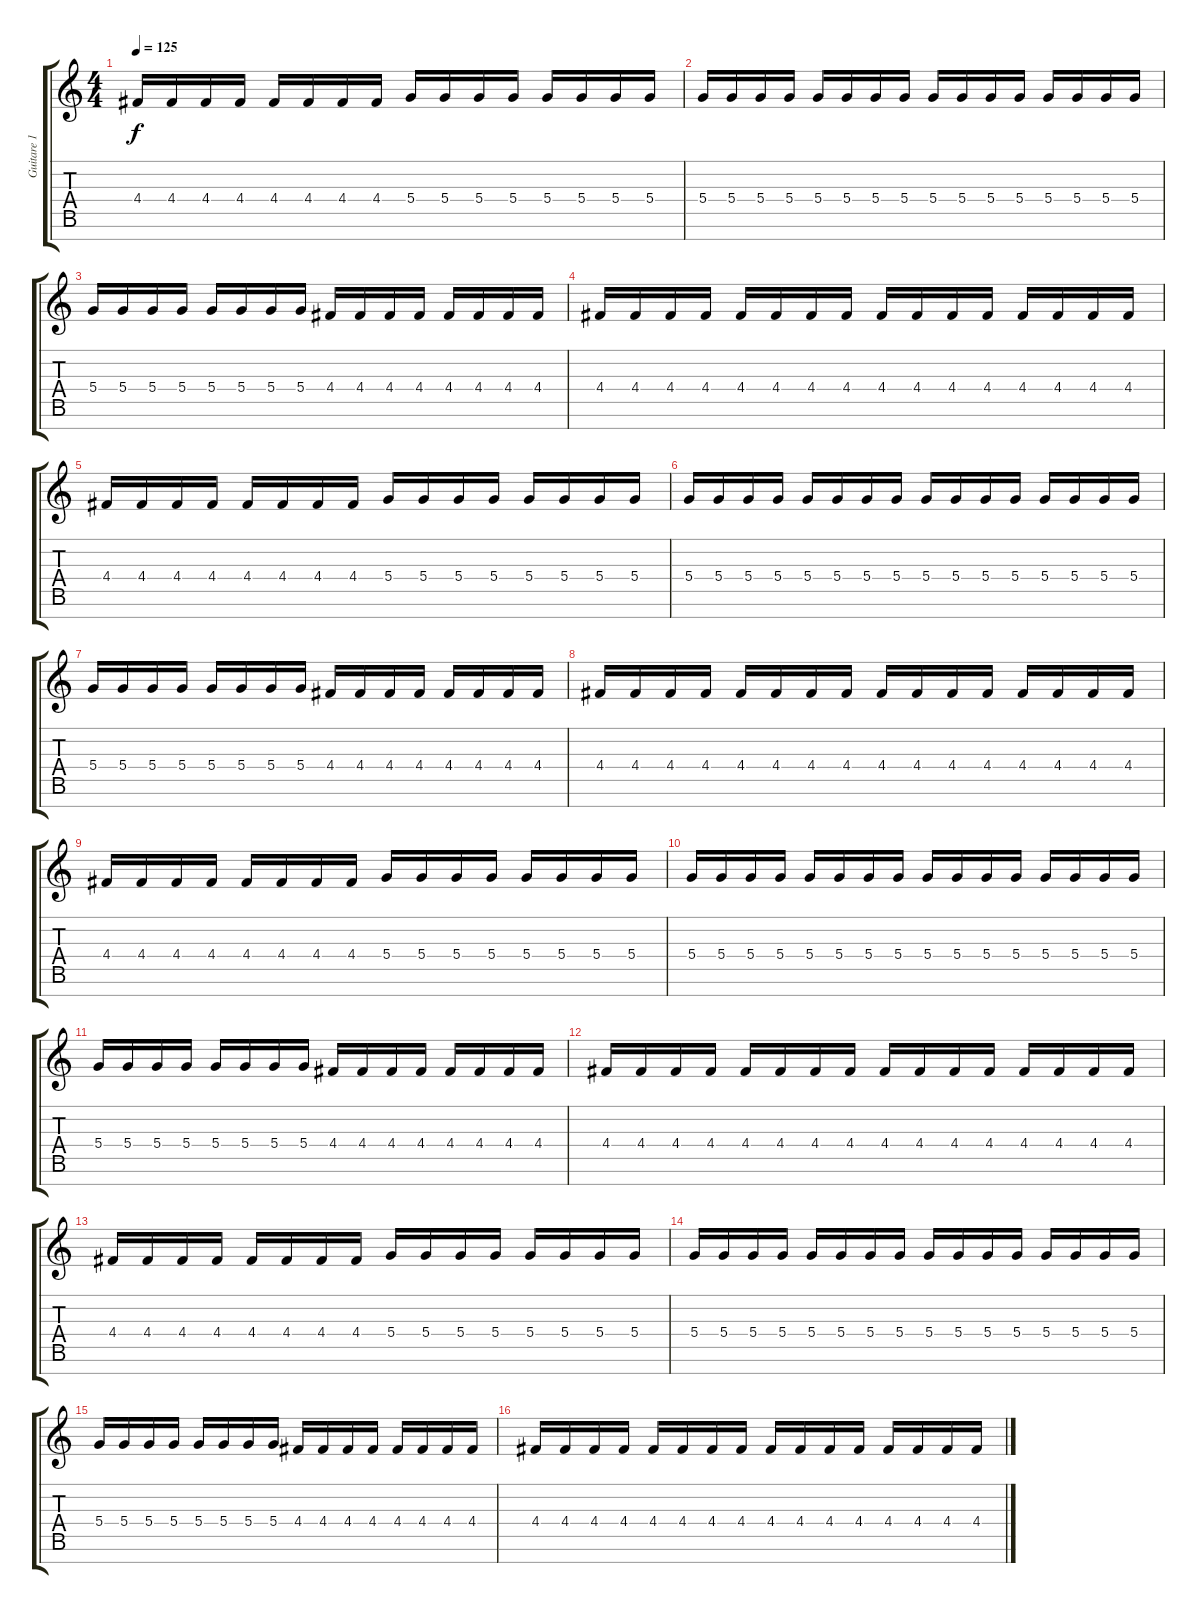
\track ("Guitare 1" "Guitare 1") {instrument distortionguitar}
\staff {score tabs}
\tuning (E4 B3 G3 D3 A2 E2 B1) {hide}
\ts (4 4)
\tempo 125
\clef g2
\ks c
4.4.16{dy f} 4.4.16 4.4.16 4.4.16 4.4.16 4.4.16 4.4.16 4.4.16 5.4.16 5.4.16 5.4.16 5.4.16 5.4.16 5.4.16 5.4.16 5.4.16 |
5.4.16 5.4.16 5.4.16 5.4.16 5.4.16 5.4.16 5.4.16 5.4.16 5.4.16 5.4.16 5.4.16 5.4.16 5.4.16 5.4.16 5.4.16 5.4.16 |
5.4.16 5.4.16 5.4.16 5.4.16 5.4.16 5.4.16 5.4.16 5.4.16 4.4.16 4.4.16 4.4.16 4.4.16 4.4.16 4.4.16 4.4.16 4.4.16 |
4.4.16 4.4.16 4.4.16 4.4.16 4.4.16 4.4.16 4.4.16 4.4.16 4.4.16 4.4.16 4.4.16 4.4.16 4.4.16 4.4.16 4.4.16 4.4.16 |
4.4.16 4.4.16 4.4.16 4.4.16 4.4.16 4.4.16 4.4.16 4.4.16 5.4.16 5.4.16 5.4.16 5.4.16 5.4.16 5.4.16 5.4.16 5.4.16 |
5.4.16 5.4.16 5.4.16 5.4.16 5.4.16 5.4.16 5.4.16 5.4.16 5.4.16 5.4.16 5.4.16 5.4.16 5.4.16 5.4.16 5.4.16 5.4.16 |
5.4.16 5.4.16 5.4.16 5.4.16 5.4.16 5.4.16 5.4.16 5.4.16 4.4.16 4.4.16 4.4.16 4.4.16 4.4.16 4.4.16 4.4.16 4.4.16 |
4.4.16 4.4.16 4.4.16 4.4.16 4.4.16 4.4.16 4.4.16 4.4.16 4.4.16 4.4.16 4.4.16 4.4.16 4.4.16 4.4.16 4.4.16 4.4.16 |
4.4.16 4.4.16 4.4.16 4.4.16 4.4.16 4.4.16 4.4.16 4.4.16 5.4.16 5.4.16 5.4.16 5.4.16 5.4.16 5.4.16 5.4.16 5.4.16 |
5.4.16 5.4.16 5.4.16 5.4.16 5.4.16 5.4.16 5.4.16 5.4.16 5.4.16 5.4.16 5.4.16 5.4.16 5.4.16 5.4.16 5.4.16 5.4.16 |
5.4.16 5.4.16 5.4.16 5.4.16 5.4.16 5.4.16 5.4.16 5.4.16 4.4.16 4.4.16 4.4.16 4.4.16 4.4.16 4.4.16 4.4.16 4.4.16 |
4.4.16 4.4.16 4.4.16 4.4.16 4.4.16 4.4.16 4.4.16 4.4.16 4.4.16 4.4.16 4.4.16 4.4.16 4.4.16 4.4.16 4.4.16 4.4.16 |
4.4.16 4.4.16 4.4.16 4.4.16 4.4.16 4.4.16 4.4.16 4.4.16 5.4.16 5.4.16 5.4.16 5.4.16 5.4.16 5.4.16 5.4.16 5.4.16 |
5.4.16 5.4.16 5.4.16 5.4.16 5.4.16 5.4.16 5.4.16 5.4.16 5.4.16 5.4.16 5.4.16 5.4.16 5.4.16 5.4.16 5.4.16 5.4.16 |
5.4.16 5.4.16 5.4.16 5.4.16 5.4.16 5.4.16 5.4.16 5.4.16 4.4.16 4.4.16 4.4.16 4.4.16 4.4.16 4.4.16 4.4.16 4.4.16 |
4.4.16 4.4.16 4.4.16 4.4.16 4.4.16 4.4.16 4.4.16 4.4.16 4.4.16 4.4.16 4.4.16 4.4.16 4.4.16 4.4.16 4.4.16 4.4.16
